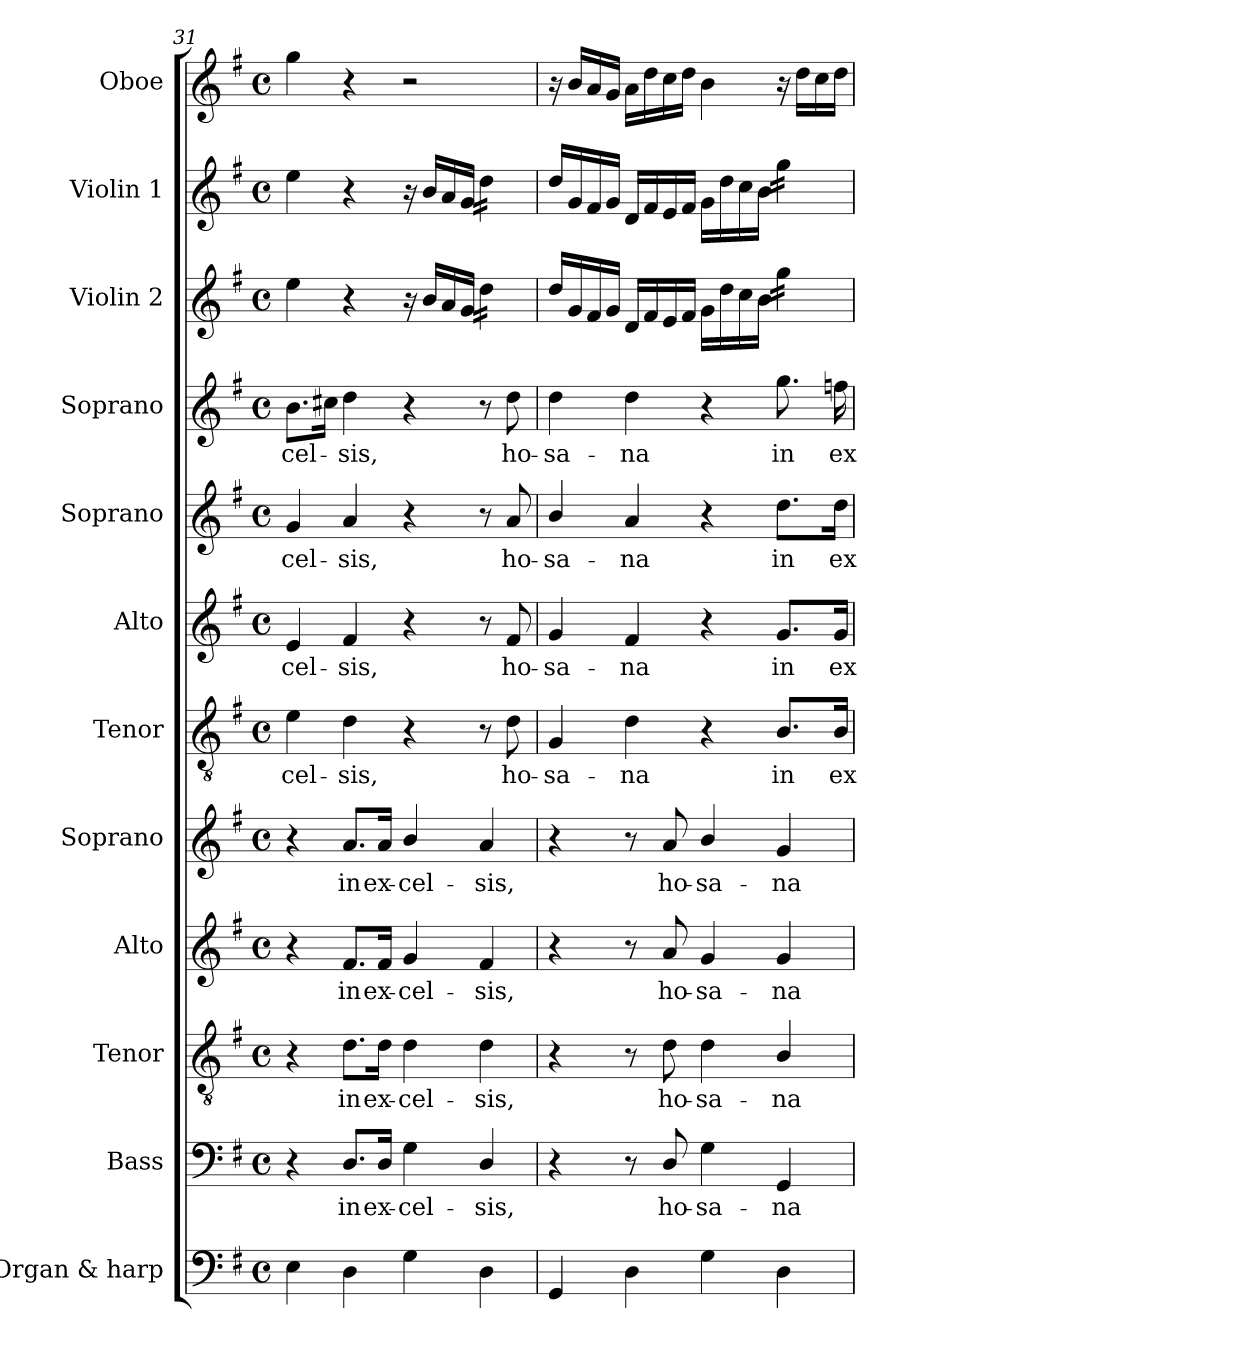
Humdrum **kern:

**kern	**kern	**text	**kern	**text	**kern	**text	**kern	**text	**kern	**text	**kern	**text	**kern	**text	**kern	**text	**kern	**kern	**kern
*part12	*part11	*part11	*part10	*part10	*part9	*part9	*part8	*part8	*part7	*part7	*part6	*part6	*part5	*part5	*part4	*part4	*part3	*part2	*part1
*staff12	*staff11	*staff11	*staff10	*staff10	*staff9	*staff9	*staff8	*staff8	*staff7	*staff7	*staff6	*staff6	*staff5	*staff5	*staff4	*staff4	*staff3	*staff2	*staff1
*I"Organ & harp	*I"Bass	*	*I"Tenor	*	*I"Alto	*	*I"Soprano	*	*I"Tenor	*	*I"Alto	*	*I"Soprano	*	*I"Soprano	*	*I"Violin 2	*I"Violin 1	*I"Oboe
*I'Org. & H.	*I'B.	*	*I'T.	*	*I'A.	*	*I'S.	*	*I'T.	*	*I'A.	*	*I'S.	*	*I'S.	*	*I'Vln. 2	*I'Vln. 1	*I'Ob.
*clefF4	*clefF4	*	*clefGv2	*	*clefG2	*	*clefG2	*	*clefGv2	*	*clefG2	*	*clefG2	*	*clefG2	*	*clefG2	*clefG2	*clefG2
*	*	*	*ITrd7c12	*	*	*	*	*	*ITrd7c12	*	*	*	*	*	*	*	*	*	*
*k[f#]	*k[f#]	*	*k[f#]	*	*k[f#]	*	*k[f#]	*	*k[f#]	*	*k[f#]	*	*k[f#]	*	*k[f#]	*	*k[f#]	*k[f#]	*k[f#]
*G:	*G:	*	*G:	*	*G:	*	*G:	*	*G:	*	*G:	*	*G:	*	*G:	*	*G:	*G:	*G:
*M4/4	*M4/4	*	*M4/4	*	*M4/4	*	*M4/4	*	*M4/4	*	*M4/4	*	*M4/4	*	*M4/4	*	*M4/4	*M4/4	*M4/4
*met(c)	*met(c)	*	*met(c)	*	*met(c)	*	*met(c)	*	*met(c)	*	*met(c)	*	*met(c)	*	*met(c)	*	*met(c)	*met(c)	*met(c)
=31	=31	=31	=31	=31	=31	=31	=31	=31	=31	=31	=31	=31	=31	=31	=31	=31	=31	=31	=31
!	!	!	!	!	!	!	!	!	!	!LO:LY:b:color=#000000	!	!	!	!	!	!	!	!	!
!	!	!	!	!	!	!	!	!	!	!	!	!LO:LY:b:color=#000000	!	!	!	!	!	!	!
!	!	!	!	!	!	!	!	!	!	!	!	!	!	!LO:LY:b:color=#000000	!	!	!	!	!
!	!	!	!	!	!	!	!	!	!	!	!	!	!	!	!	!LO:LY:b:color=#000000	!	!	!
4Ei\	4r	.	4r	.	4r	.	4r	.	4Ei\	-cel-	4ei/	-cel-	4gi/	-cel-	8.bi\L	-cel-	4eei\	4eei\	4ggi\
.	.	.	.	.	.	.	.	.	.	.	.	.	.	.	16cc#Xi\Jk	.	.	.	.
!	!	!LO:LY:b:color=#000000	!	!	!	!	!	!	!	!	!	!	!	!	!	!	!	!	!
!	!	!	!	!LO:LY:b:color=#000000	!	!	!	!	!	!	!	!	!	!	!	!	!	!	!
!	!	!	!	!	!	!LO:LY:b:color=#000000	!	!	!	!	!	!	!	!	!	!	!	!	!
!	!	!	!	!	!	!	!	!LO:LY:b:color=#000000	!	!	!	!	!	!	!	!	!	!	!
!	!	!	!	!	!	!	!	!	!	!LO:LY:b:color=#000000	!	!	!	!	!	!	!	!	!
!	!	!	!	!	!	!	!	!	!	!	!	!LO:LY:b:color=#000000	!	!	!	!	!	!	!
!	!	!	!	!	!	!	!	!	!	!	!	!	!	!LO:LY:b:color=#000000	!	!	!	!	!
!	!	!	!	!	!	!	!	!	!	!	!	!	!	!	!	!LO:LY:b:color=#000000	!	!	!
4Di\	8.Di/L	in	8.Di\L	in	8.f#i/L	in	8.ai/L	in	4Di\	-sis,	4f#i/	-sis,	4ai/	-sis,	4ddi\	-sis,	4r	4r	4r
!	!	!LO:LY:b:color=#000000	!	!	!	!	!	!	!	!	!	!	!	!	!	!	!	!	!
!	!	!	!	!LO:LY:b:color=#000000	!	!	!	!	!	!	!	!	!	!	!	!	!	!	!
!	!	!	!	!	!	!LO:LY:b:color=#000000	!	!	!	!	!	!	!	!	!	!	!	!	!
!	!	!	!	!	!	!	!	!LO:LY:b:color=#000000	!	!	!	!	!	!	!	!	!	!	!
.	16Di/Jk	ex-	16Di\Jk	ex-	16f#i/Jk	ex-	16ai/Jk	ex-	.	.	.	.	.	.	.	.	.	.	.
!	!	!LO:LY:b:color=#000000	!	!	!	!	!	!	!	!	!	!	!	!	!	!	!	!	!
!	!	!	!	!LO:LY:b:color=#000000	!	!	!	!	!	!	!	!	!	!	!	!	!	!	!
!	!	!	!	!	!	!LO:LY:b:color=#000000	!	!	!	!	!	!	!	!	!	!	!	!	!
!	!	!	!	!	!	!	!	!LO:LY:b:color=#000000	!	!	!	!	!	!	!	!	!	!	!
4Gi\	4Gi\	-cel-	4Di\	-cel-	4gi/	-cel-	4bi/	-cel-	4r	.	4r	.	4r	.	4r	.	16r	16r	2r
.	.	.	.	.	.	.	.	.	.	.	.	.	.	.	.	.	16bi/LL	16bi/LL	.
.	.	.	.	.	.	.	.	.	.	.	.	.	.	.	.	.	16ai/	16ai/	.
.	.	.	.	.	.	.	.	.	.	.	.	.	.	.	.	.	16gi/JJ	16gi/JJ	.
!	!	!LO:LY:b:color=#000000	!	!	!	!	!	!	!	!	!	!	!	!	!	!	!	!	!
!	!	!	!	!LO:LY:b:color=#000000	!	!	!	!	!	!	!	!	!	!	!	!	!	!	!
!	!	!	!	!	!	!LO:LY:b:color=#000000	!	!	!	!	!	!	!	!	!	!	!	!	!
!	!	!	!	!	!	!	!	!LO:LY:b:color=#000000	!	!	!	!	!	!	!	!	!	!	!
*	*	*	*	*	*	*	*	*	*	*	*	*	*	*	*	*	*tremolo	*	*
*	*	*	*	*	*	*	*	*	*	*	*	*	*	*	*	*	*	*tremolo	*
4Di\	4Di/	-sis,	4Di\	-sis,	4f#i/	-sis,	4ai/	-sis,	8r	.	8r	.	8r	.	8r	.	16ddi\LL	16ddi\LL	.
.	.	.	.	.	.	.	.	.	.	.	.	.	.	.	.	.	16ddi\	16ddi\	.
!	!	!	!	!	!	!	!	!	!	!LO:LY:b:color=#000000	!	!	!	!	!	!	!	!	!
!	!	!	!	!	!	!	!	!	!	!	!	!LO:LY:b:color=#000000	!	!	!	!	!	!	!
!	!	!	!	!	!	!	!	!	!	!	!	!	!	!LO:LY:b:color=#000000	!	!	!	!	!
!	!	!	!	!	!	!	!	!	!	!	!	!	!	!	!	!LO:LY:b:color=#000000	!	!	!
.	.	.	.	.	.	.	.	.	8Di\	ho-	8f#i/	ho-	8ai/	ho-	8ddi\	ho-	16ddi\	16ddi\	.
.	.	.	.	.	.	.	.	.	.	.	.	.	.	.	.	.	16ddi\JJ	16ddi\JJ	.
*	*	*	*	*	*	*	*	*	*	*	*	*	*	*	*	*	*	*Xtremolo	*
*	*	*	*	*	*	*	*	*	*	*	*	*	*	*	*	*	*Xtremolo	*	*
=32	=32	=32	=32	=32	=32	=32	=32	=32	=32	=32	=32	=32	=32	=32	=32	=32	=32	=32	=32
!	!	!	!	!	!	!	!	!	!	!LO:LY:b:color=#000000	!	!	!	!	!	!	!	!	!
!	!	!	!	!	!	!	!	!	!	!	!	!LO:LY:b:color=#000000	!	!	!	!	!	!	!
!	!	!	!	!	!	!	!	!	!	!	!	!	!	!LO:LY:b:color=#000000	!	!	!	!	!
!	!	!	!	!	!	!	!	!	!	!	!	!	!	!	!	!LO:LY:b:color=#000000	!	!	!
4GGi/	4r	.	4r	.	4r	.	4r	.	4GGi/	-sa-	4gi/	-sa-	4bi/	-sa-	4ddi\	-sa-	16ddi/LL	16ddi/LL	16r
.	.	.	.	.	.	.	.	.	.	.	.	.	.	.	.	.	16gi/	16gi/	16bi/LL
.	.	.	.	.	.	.	.	.	.	.	.	.	.	.	.	.	16f#i/	16f#i/	16ai/
.	.	.	.	.	.	.	.	.	.	.	.	.	.	.	.	.	16gi/JJ	16gi/JJ	16gi/JJ
!	!	!	!	!	!	!	!	!	!	!LO:LY:b:color=#000000	!	!	!	!	!	!	!	!	!
!	!	!	!	!	!	!	!	!	!	!	!	!LO:LY:b:color=#000000	!	!	!	!	!	!	!
!	!	!	!	!	!	!	!	!	!	!	!	!	!	!LO:LY:b:color=#000000	!	!	!	!	!
!	!	!	!	!	!	!	!	!	!	!	!	!	!	!	!	!LO:LY:b:color=#000000	!	!	!
4Di\	8r	.	8r	.	8r	.	8r	.	4Di\	-na	4f#i/	-na	4ai/	-na	4ddi\	-na	16di/LL	16di/LL	16ai\LL
.	.	.	.	.	.	.	.	.	.	.	.	.	.	.	.	.	16f#i/	16f#i/	16ddi\
!	!	!LO:LY:b:color=#000000	!	!	!	!	!	!	!	!	!	!	!	!	!	!	!	!	!
!	!	!	!	!LO:LY:b:color=#000000	!	!	!	!	!	!	!	!	!	!	!	!	!	!	!
!	!	!	!	!	!	!LO:LY:b:color=#000000	!	!	!	!	!	!	!	!	!	!	!	!	!
!	!	!	!	!	!	!	!	!LO:LY:b:color=#000000	!	!	!	!	!	!	!	!	!	!	!
.	8Di/	ho-	8Di\	ho-	8ai/	ho-	8ai/	ho-	.	.	.	.	.	.	.	.	16ei/	16ei/	16cci\
.	.	.	.	.	.	.	.	.	.	.	.	.	.	.	.	.	16f#i/JJ	16f#i/JJ	16ddi\JJ
!	!	!LO:LY:b:color=#000000	!	!	!	!	!	!	!	!	!	!	!	!	!	!	!	!	!
!	!	!	!	!LO:LY:b:color=#000000	!	!	!	!	!	!	!	!	!	!	!	!	!	!	!
!	!	!	!	!	!	!LO:LY:b:color=#000000	!	!	!	!	!	!	!	!	!	!	!	!	!
!	!	!	!	!	!	!	!	!LO:LY:b:color=#000000	!	!	!	!	!	!	!	!	!	!	!
4Gi\	4Gi\	-sa-	4Di\	-sa-	4gi/	-sa-	4bi/	-sa-	4r	.	4r	.	4r	.	4r	.	16gi\LL	16gi\LL	4bi\
.	.	.	.	.	.	.	.	.	.	.	.	.	.	.	.	.	16ddi\	16ddi\	.
.	.	.	.	.	.	.	.	.	.	.	.	.	.	.	.	.	16cci\	16cci\	.
.	.	.	.	.	.	.	.	.	.	.	.	.	.	.	.	.	16bi\JJ	16bi\JJ	.
!	!	!LO:LY:b:color=#000000	!	!	!	!	!	!	!	!	!	!	!	!	!	!	!	!	!
!	!	!	!	!LO:LY:b:color=#000000	!	!	!	!	!	!	!	!	!	!	!	!	!	!	!
!	!	!	!	!	!	!LO:LY:b:color=#000000	!	!	!	!	!	!	!	!	!	!	!	!	!
!	!	!	!	!	!	!	!	!LO:LY:b:color=#000000	!	!	!	!	!	!	!	!	!	!	!
!	!	!	!	!	!	!	!	!	!	!LO:LY:b:color=#000000	!	!	!	!	!	!	!	!	!
!	!	!	!	!	!	!	!	!	!	!	!	!LO:LY:b:color=#000000	!	!	!	!	!	!	!
!	!	!	!	!	!	!	!	!	!	!	!	!	!	!LO:LY:b:color=#000000	!	!	!	!	!
!	!	!	!	!	!	!	!	!	!	!	!	!	!	!	!	!LO:LY:b:color=#000000	!	!	!
*	*	*	*	*	*	*	*	*	*	*	*	*	*	*	*	*	*tremolo	*	*
*	*	*	*	*	*	*	*	*	*	*	*	*	*	*	*	*	*	*tremolo	*
4Di\	4GGi/	-na	4BBi/	-na	4gi/	-na	4gi/	-na	8.BBi/L	in	8.gi/L	in	8.ddi\L	in	8.ggi\	in	16ggi\LL	16ggi\LL	16r
.	.	.	.	.	.	.	.	.	.	.	.	.	.	.	.	.	16ggi\	16ggi\	16ddi\LL
.	.	.	.	.	.	.	.	.	.	.	.	.	.	.	.	.	16ggi\	16ggi\	16cci\
!	!	!	!	!	!	!	!	!	!	!LO:LY:b:color=#000000	!	!	!	!	!	!	!	!	!
!	!	!	!	!	!	!	!	!	!	!	!	!LO:LY:b:color=#000000	!	!	!	!	!	!	!
!	!	!	!	!	!	!	!	!	!	!	!	!	!	!LO:LY:b:color=#000000	!	!	!	!	!
!	!	!	!	!	!	!	!	!	!	!	!	!	!	!	!	!LO:LY:b:color=#000000	!	!	!
.	.	.	.	.	.	.	.	.	16BBi/Jk	ex-	16gi/Jk	ex-	16ddi\Jk	ex-	16ffni\	ex-	16ggi\JJ	16ggi\JJ	16ddi\JJ
*	*	*	*	*	*	*	*	*	*	*	*	*	*	*	*	*	*	*Xtremolo	*
*	*	*	*	*	*	*	*	*	*	*	*	*	*	*	*	*	*Xtremolo	*	*
=	=	=	=	=	=	=	=	=	=	=	=	=	=	=	=	=	=	=	=
*-	*-	*-	*-	*-	*-	*-	*-	*-	*-	*-	*-	*-	*-	*-	*-	*-	*-	*-	*-
